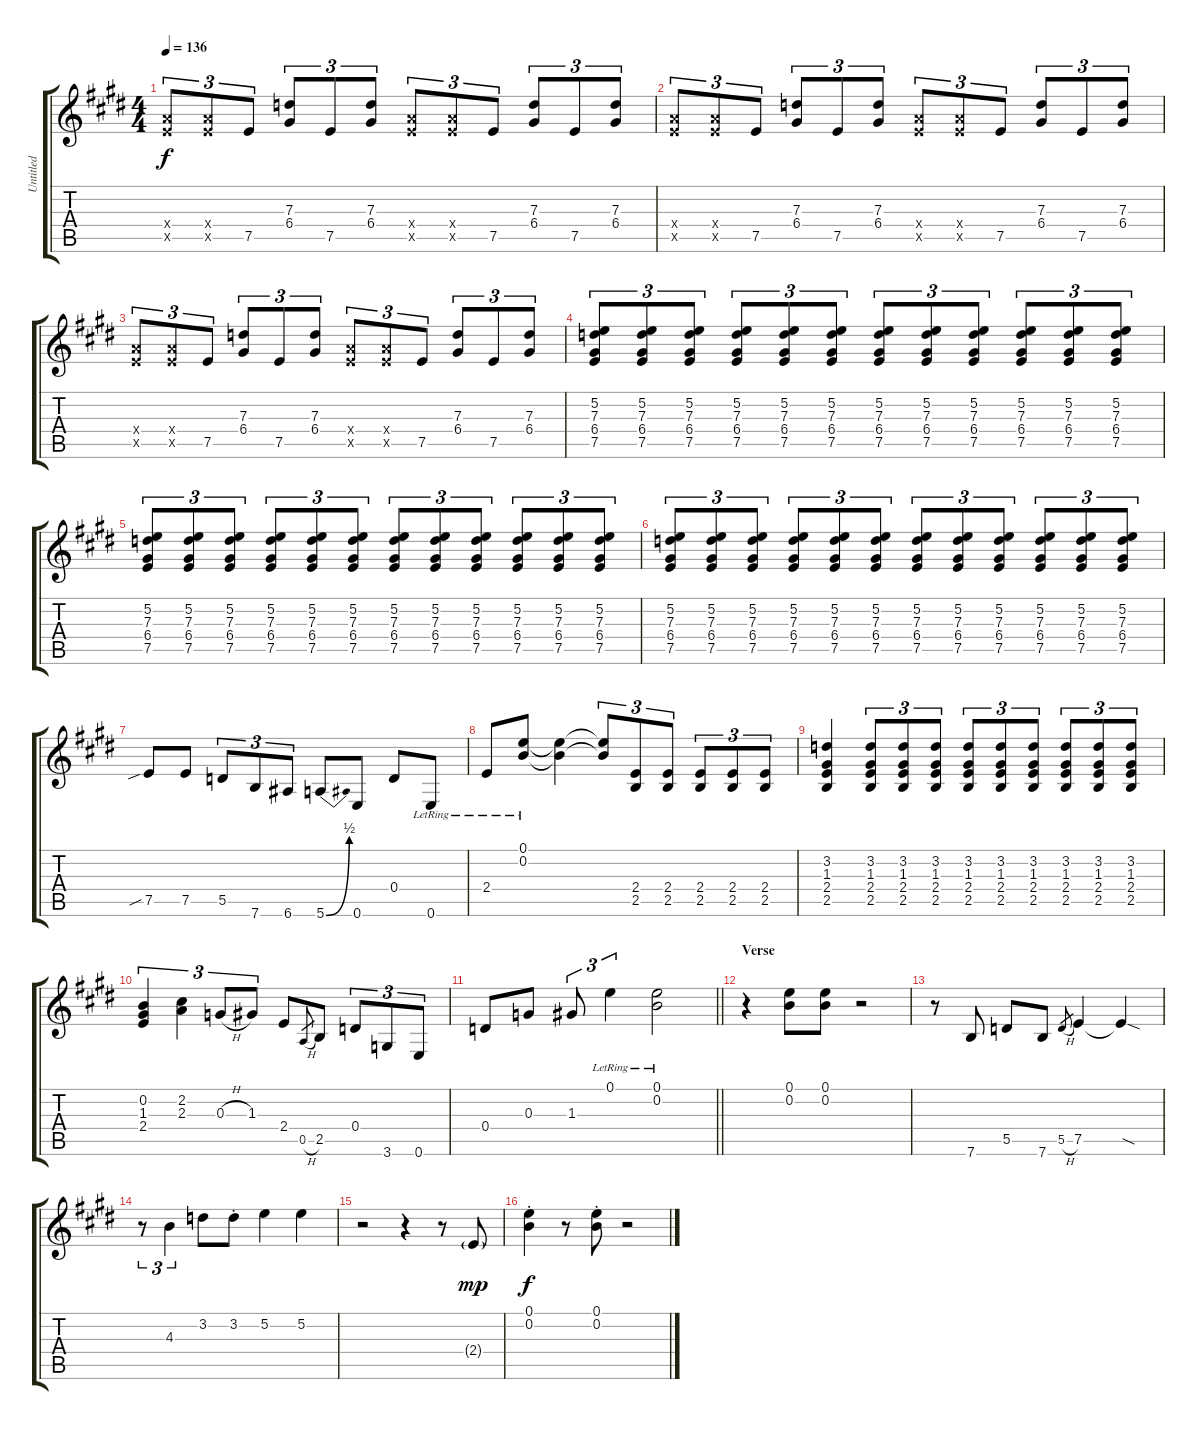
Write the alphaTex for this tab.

\track ("Untitled" "Untitled") {instrument distortionguitar}
\staff {score tabs}
\tuning (E4 B3 G3 D3 A2 E2) {hide}
\ts (4 4)
\tempo 136
\clef g2
\ks c#minor
(7.4{x} 7.5{x}).8{tu (3 2) dy f} (7.4{x} 7.5{x}).8{tu (3 2)} 7.5.8{tu (3 2)} (7.3 6.4).8{tu (3 2)} 7.5.8{tu (3 2)} (7.3 6.4).8{tu (3 2)} (7.4{x} 7.5{x}).8{tu (3 2)} (7.4{x} 7.5{x}).8{tu (3 2)} 7.5.8{tu (3 2)} (7.3 6.4).8{tu (3 2)} 7.5.8{tu (3 2)} (7.3 6.4).8{tu (3 2)} |
\ks e
(7.4{x} 7.5{x}).8{tu (3 2)} (7.4{x} 7.5{x}).8{tu (3 2)} 7.5.8{tu (3 2)} (7.3 6.4).8{tu (3 2)} 7.5.8{tu (3 2)} (7.3 6.4).8{tu (3 2)} (7.4{x} 7.5{x}).8{tu (3 2)} (7.4{x} 7.5{x}).8{tu (3 2)} 7.5.8{tu (3 2)} (7.3 6.4).8{tu (3 2)} 7.5.8{tu (3 2)} (7.3 6.4).8{tu (3 2)} |
\ks c#minor
(7.4{x} 7.5{x}).8{tu (3 2)} (7.4{x} 7.5{x}).8{tu (3 2)} 7.5.8{tu (3 2)} (7.3 6.4).8{tu (3 2)} 7.5.8{tu (3 2)} (7.3 6.4).8{tu (3 2)} (7.4{x} 7.5{x}).8{tu (3 2)} (7.4{x} 7.5{x}).8{tu (3 2)} 7.5.8{tu (3 2)} (7.3 6.4).8{tu (3 2)} 7.5.8{tu (3 2)} (7.3 6.4).8{tu (3 2)} |
(5.2 7.3 6.4 7.5).8{tu (3 2)} (5.2 7.3 6.4 7.5).8{tu (3 2)} (5.2 7.3 6.4 7.5).8{tu (3 2)} (5.2 7.3 6.4 7.5).8{tu (3 2)} (5.2 7.3 6.4 7.5).8{tu (3 2)} (5.2 7.3 6.4 7.5).8{tu (3 2)} (5.2 7.3 6.4 7.5).8{tu (3 2)} (5.2 7.3 6.4 7.5).8{tu (3 2)} (5.2 7.3 6.4 7.5).8{tu (3 2)} (5.2 7.3 6.4 7.5).8{tu (3 2)} (5.2 7.3 6.4 7.5).8{tu (3 2)} (5.2 7.3 6.4 7.5).8{tu (3 2)} |
\ks e
(5.2 7.3 6.4 7.5).8{tu (3 2)} (5.2 7.3 6.4 7.5).8{tu (3 2)} (5.2 7.3 6.4 7.5).8{tu (3 2)} (5.2 7.3 6.4 7.5).8{tu (3 2)} (5.2 7.3 6.4 7.5).8{tu (3 2)} (5.2 7.3 6.4 7.5).8{tu (3 2)} (5.2 7.3 6.4 7.5).8{tu (3 2)} (5.2 7.3 6.4 7.5).8{tu (3 2)} (5.2 7.3 6.4 7.5).8{tu (3 2)} (5.2 7.3 6.4 7.5).8{tu (3 2)} (5.2 7.3 6.4 7.5).8{tu (3 2)} (5.2 7.3 6.4 7.5).8{tu (3 2)} |
\ks c#minor
(5.2 7.3 6.4 7.5).8{tu (3 2)} (5.2 7.3 6.4 7.5).8{tu (3 2)} (5.2 7.3 6.4 7.5).8{tu (3 2)} (5.2 7.3 6.4 7.5).8{tu (3 2)} (5.2 7.3 6.4 7.5).8{tu (3 2)} (5.2 7.3 6.4 7.5).8{tu (3 2)} (5.2 7.3 6.4 7.5).8{tu (3 2)} (5.2 7.3 6.4 7.5).8{tu (3 2)} (5.2 7.3 6.4 7.5).8{tu (3 2)} (5.2 7.3 6.4 7.5).8{tu (3 2)} (5.2 7.3 6.4 7.5).8{tu (3 2)} (5.2 7.3 6.4 7.5).8{tu (3 2)} |
7.5{sib}.8 7.5.8 5.5.8{tu (3 2)} 7.6.8{tu (3 2)} 6.6.8{tu (3 2)} 5.6{be (bend 0 0 60 2)}.8 0.6.8 0.4.8 0.6{lr}.8 |
\ks e
2.4{lr}.8 (0.1{lr} 0.2{lr}).8 (0.1{t} 0.2{t}).4 (0.1{t} 0.2{t}).8{tu (3 2)} (2.4 2.5).8{tu (3 2)} (2.4 2.5).8{tu (3 2)} (2.4 2.5).8{tu (3 2)} (2.4 2.5).8{tu (3 2)} (2.4 2.5).8{tu (3 2)} |
\ks c#minor
(3.2 1.3 2.4 2.5).4 (3.2 1.3 2.4 2.5).8{tu (3 2)} (3.2 1.3 2.4 2.5).8{tu (3 2)} (3.2 1.3 2.4 2.5).8{tu (3 2)} (3.2 1.3 2.4 2.5).8{tu (3 2)} (3.2 1.3 2.4 2.5).8{tu (3 2)} (3.2 1.3 2.4 2.5).8{tu (3 2)} (3.2 1.3 2.4 2.5).8{tu (3 2)} (3.2 1.3 2.4 2.5).8{tu (3 2)} (3.2 1.3 2.4 2.5).8{tu (3 2)} |
(0.2 1.3 2.4).4{tu (3 2)} (2.2 2.3).4{tu (3 2)} 0.3{h}.8{tu (3 2)} 1.3.8{tu (3 2)} 2.4.8 0.5{h}.8{gr} 2.5.8 0.4.8{tu (3 2)} 3.6.8{tu (3 2)} 0.6.8{tu (3 2)} |
\barLineRight lightlight
\ks e
0.4.8 0.3.8 1.3.8{tu (3 2)} 0.1{lr}.4{tu (3 2)} (0.1{lr} 0.2{lr}).2 |
\section ("" "Verse")
\ks c#minor
r.4 (0.1 0.2).8 (0.1 0.2).8 r.2 |
r.8 7.6.8 5.5.8 7.6.8 5.5{h}.8{gr} 7.5.4 7.5{sod t}.4 |
\ks e
r.8{tu (3 2)} 4.3.4{tu (3 2)} 3.2.8 3.2{st}.8 5.2.4 5.2.4 |
\ks c#minor
r.2 r.4 r.8 2.4{g}.8{dy mp} |
(0.1{st} 0.2{st}).4{dy f} r.8 (0.1{st} 0.2{st}).8 r.2
